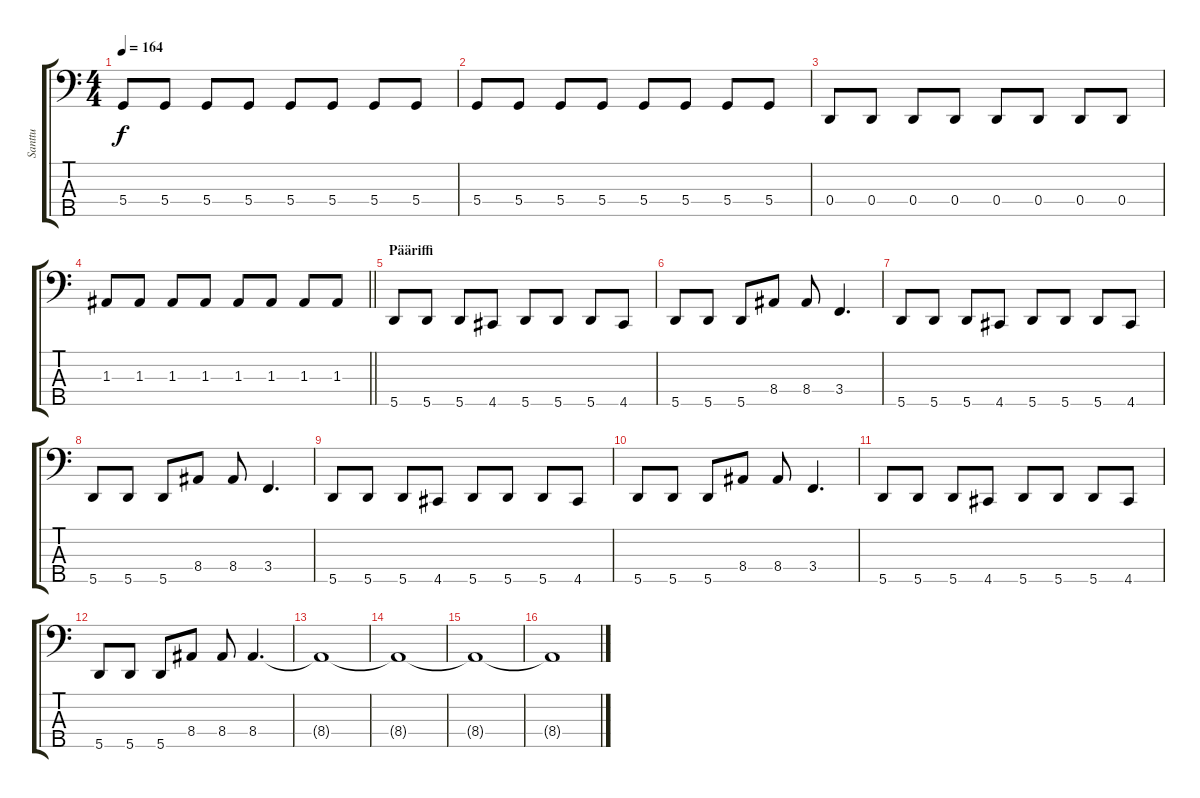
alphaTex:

\track ("Santtu" "Santtu") {instrument electricbasspick}
\staff {score tabs}
\tuning (G2 D2 A1 D1 A0) {hide}
\ts (4 4)
\tempo 164
\clef f4
\ks c
5.4.8{dy f} 5.4.8 5.4.8 5.4.8 5.4.8 5.4.8 5.4.8 5.4.8 |
5.4.8 5.4.8 5.4.8 5.4.8 5.4.8 5.4.8 5.4.8 5.4.8 |
0.4.8 0.4.8 0.4.8 0.4.8 0.4.8 0.4.8 0.4.8 0.4.8 |
\barLineRight lightlight
1.3.8 1.3.8 1.3.8 1.3.8 1.3.8 1.3.8 1.3.8 1.3.8 |
\section ("" "Pääriffi")
5.5.8 5.5.8 5.5.8 4.5.8 5.5.8 5.5.8 5.5.8 4.5.8 |
5.5.8 5.5.8 5.5.8 8.4.8 8.4.8 3.4.4{d} |
5.5.8 5.5.8 5.5.8 4.5.8 5.5.8 5.5.8 5.5.8 4.5.8 |
5.5.8 5.5.8 5.5.8 8.4.8 8.4.8 3.4.4{d} |
5.5.8 5.5.8 5.5.8 4.5.8 5.5.8 5.5.8 5.5.8 4.5.8 |
5.5.8 5.5.8 5.5.8 8.4.8 8.4.8 3.4.4{d} |
5.5.8 5.5.8 5.5.8 4.5.8 5.5.8 5.5.8 5.5.8 4.5.8 |
5.5.8 5.5.8 5.5.8 8.4.8 8.4.8 8.4.4{d} |
8.4{t}.1 |
8.4{t}.1 |
8.4{t}.1 |
8.4{t}.1
